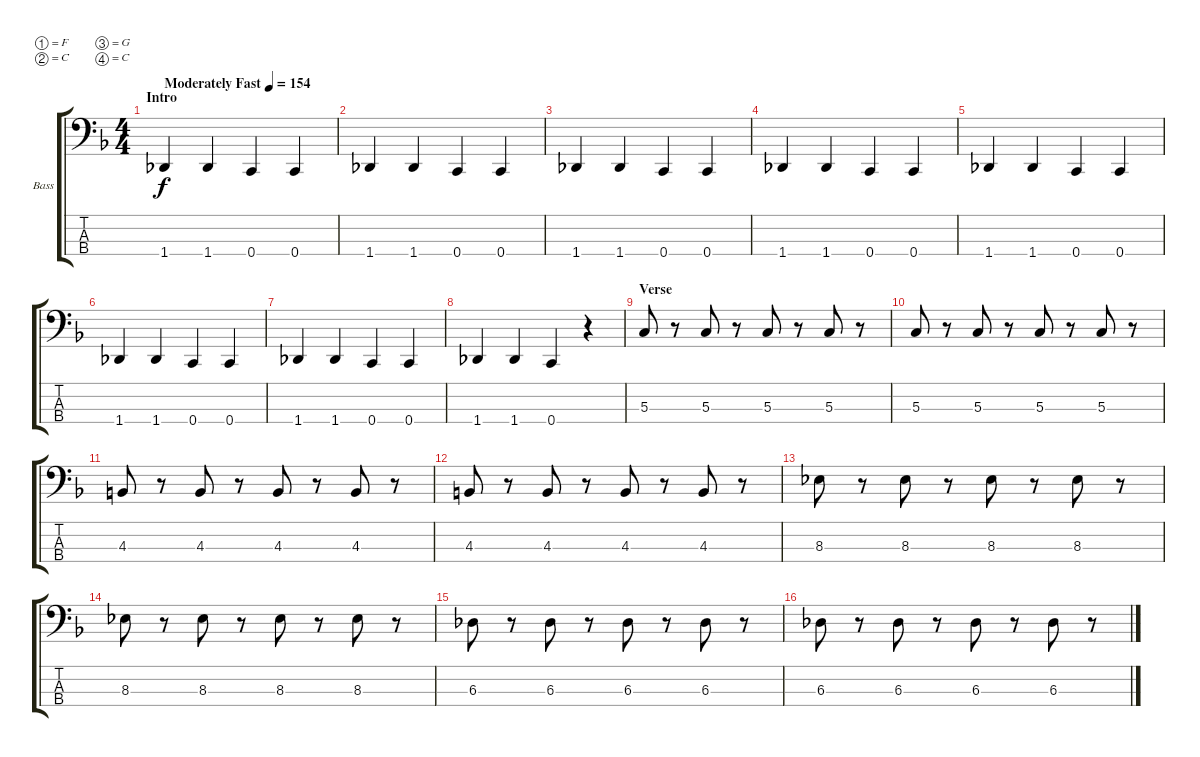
\defaultSystemsLayout 4
\bracketExtendMode groupsimilarinstruments
\firstSystemTrackNameOrientation horizontal
\otherSystemsTrackNameOrientation horizontal
\track ("Electric Bass" "Bass") {instrument electricbassfinger}
\staff {score tabs}
\tuning (F2 C2 G1 C1)
\ts (4 4)
\section ("" "Intro")
\tempo (154 "Moderately Fast")
\clef f4
\scale
0.512
\ks f
1.4.4{dy f instrument electricbassfinger} 1.4.4 0.4.4 0.4.4 |
\scale
0.244 1.4.4 1.4.4 0.4.4 0.4.4 |
\scale
0.244 1.4.4 1.4.4 0.4.4 0.4.4 |
\scale
0.333333 1.4.4 1.4.4 0.4.4 0.4.4 |
\scale
0.333333 1.4.4 1.4.4 0.4.4 0.4.4 |
\scale
0.333333 1.4.4 1.4.4 0.4.4 0.4.4 |
\scale
0.333333 1.4.4 1.4.4 0.4.4 0.4.4 |
\scale
0.333333 1.4.4 1.4.4 0.4.4 r.4 |
\section ("" "Verse")
\scale
0.333333 5.3.8 r.8 5.3.8 r.8 5.3.8 r.8 5.3.8 r.8 |
\scale
0.333333 5.3.8 r.8 5.3.8 r.8 5.3.8 r.8 5.3.8 r.8 |
\scale
0.333333 4.3.8 r.8 4.3.8 r.8 4.3.8 r.8 4.3.8 r.8 |
\scale
0.333333 4.3.8 r.8 4.3.8 r.8 4.3.8 r.8 4.3.8 r.8 |
\scale
0.333333 8.3.8 r.8 8.3.8 r.8 8.3.8 r.8 8.3.8 r.8 |
\scale
0.333333 8.3.8 r.8 8.3.8 r.8 8.3.8 r.8 8.3.8 r.8 |
\scale
0.333333 6.3.8 r.8 6.3.8 r.8 6.3.8 r.8 6.3.8 r.8 |
\scale
0.333333 6.3.8 r.8 6.3.8 r.8 6.3.8 r.8 6.3.8 r.8
